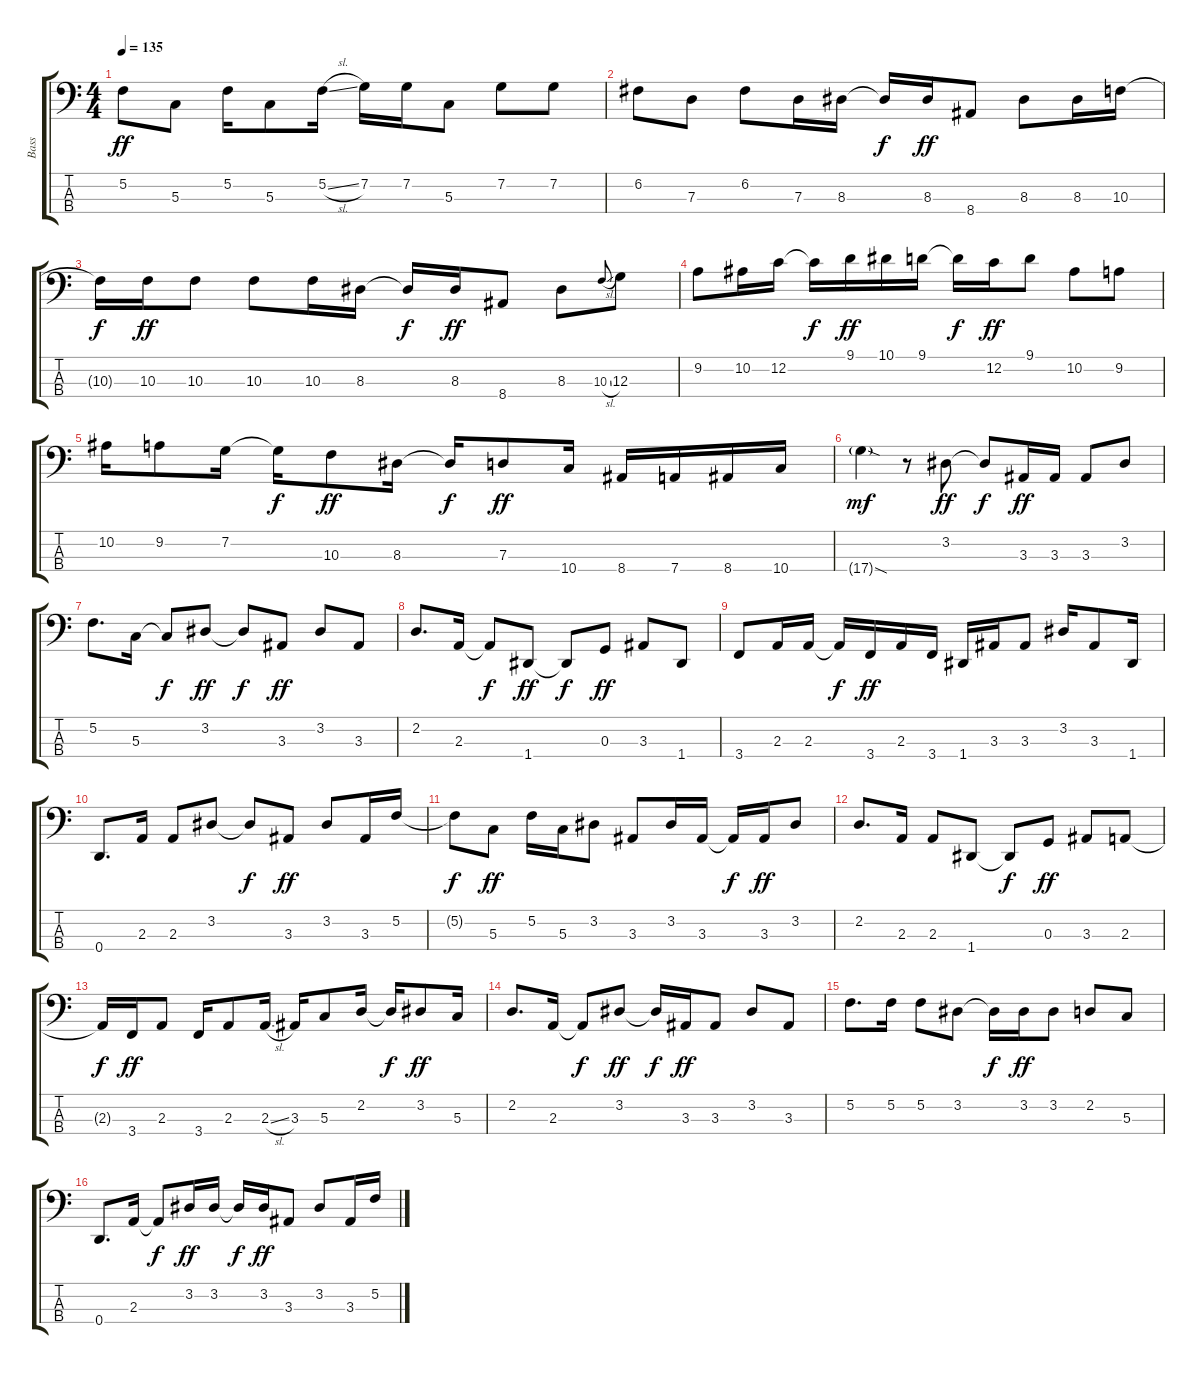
\track ("Bass" "Bass") {instrument electricbasspick}
\staff {score tabs}
\tuning (F2 C2 G1 D1) {hide}
\ts (4 4)
\tempo 135
\clef f4
\ks c
5.2.8{dy ff} 5.3.8 5.2.16 5.3.8 5.2{sl}.16 7.2.16 7.2.16 5.3.8 7.2.8 7.2.8 |
6.2.8 7.3.8 6.2.8 7.3.16 8.3.16 8.3{t}.16{dy f} 8.3.16{dy ff} 8.4.8 8.3.8 8.3.16 10.3.16 |
10.3{t}.16{dy f} 10.3.16{dy ff} 10.3.8 10.3.8 10.3.16 8.3.16 8.3{t}.16{dy f} 8.3.16{dy ff} 8.4.8 8.3.8 10.3{sl}.8{gr onbeat} 12.3.8 |
9.2.8 10.2.16 12.2.16 12.2{t}.16{dy f} 9.1.16{dy ff} 10.1.16 9.1.16 9.1{t}.16{dy f} 12.2.16{dy ff} 9.1.8 10.2.8 9.2.8 |
10.2.16 9.2.8 7.2.16 7.2{t}.16{dy f} 10.3.8{dy ff} 8.3.16 8.3{t}.16{dy f} 7.3.8{dy ff} 10.4.16 8.4.16 7.4.16 8.4.16 10.4.16 |
17.4{sod g}.4{dy mf} r.8 3.2.8{dy ff} 3.2{t}.8{dy f} 3.3.16{dy ff} 3.3.16 3.3.8 3.2.8 |
5.2.8{d} 5.3.16 5.3{t}.8{dy f} 3.2.8{dy ff} 3.2{t}.8{dy f} 3.3.8{dy ff} 3.2.8 3.3.8 |
2.2.8{d} 2.3.16 2.3{t}.8{dy f} 1.4.8{dy ff} 1.4{t}.8{dy f} 0.3.8{dy ff} 3.3.8 1.4.8 |
3.4.8 2.3.16 2.3.16 2.3{t}.16{dy f} 3.4.16{dy ff} 2.3.16 3.4.16 1.4.16 3.3.16 3.3.8 3.2.16 3.3.8 1.4.16 |
0.4.8{d} 2.3.16 2.3.8 3.2.8 3.2{t}.8{dy f} 3.3.8{dy ff} 3.2.8 3.3.16 5.2.16 |
5.2{t}.8{dy f} 5.3.8{dy ff} 5.2.16 5.3.16 3.2.8 3.3.8 3.2.16 3.3.16 3.3{t}.16{dy f} 3.3.16{dy ff} 3.2.8 |
2.2.8{d} 2.3.16 2.3.8 1.4.8 1.4{t}.8{dy f} 0.3.8{dy ff} 3.3.8 2.3.8 |
2.3{t}.16{dy f} 3.4.16{dy ff} 2.3.8 3.4.16 2.3.8 2.3{sl}.16 3.3.16 5.3.8 2.2.16 2.2{t}.16{dy f} 3.2.8{dy ff} 5.3.16 |
2.2.8{d} 2.3.16 2.3{t}.8{dy f} 3.2.8{dy ff} 3.2{t}.16{dy f} 3.3.16{dy ff} 3.3.8 3.2.8 3.3.8 |
5.2.8{d} 5.2.16 5.2.8 3.2.8 3.2{t}.16{dy f} 3.2.16{dy ff} 3.2.8 2.2.8 5.3.8 |
0.4.8{d} 2.3.16 2.3{t}.8{dy f} 3.2.16{dy ff} 3.2.16 3.2{t}.16{dy f} 3.2.16{dy ff} 3.3.8 3.2.8 3.3.16 5.2.16
